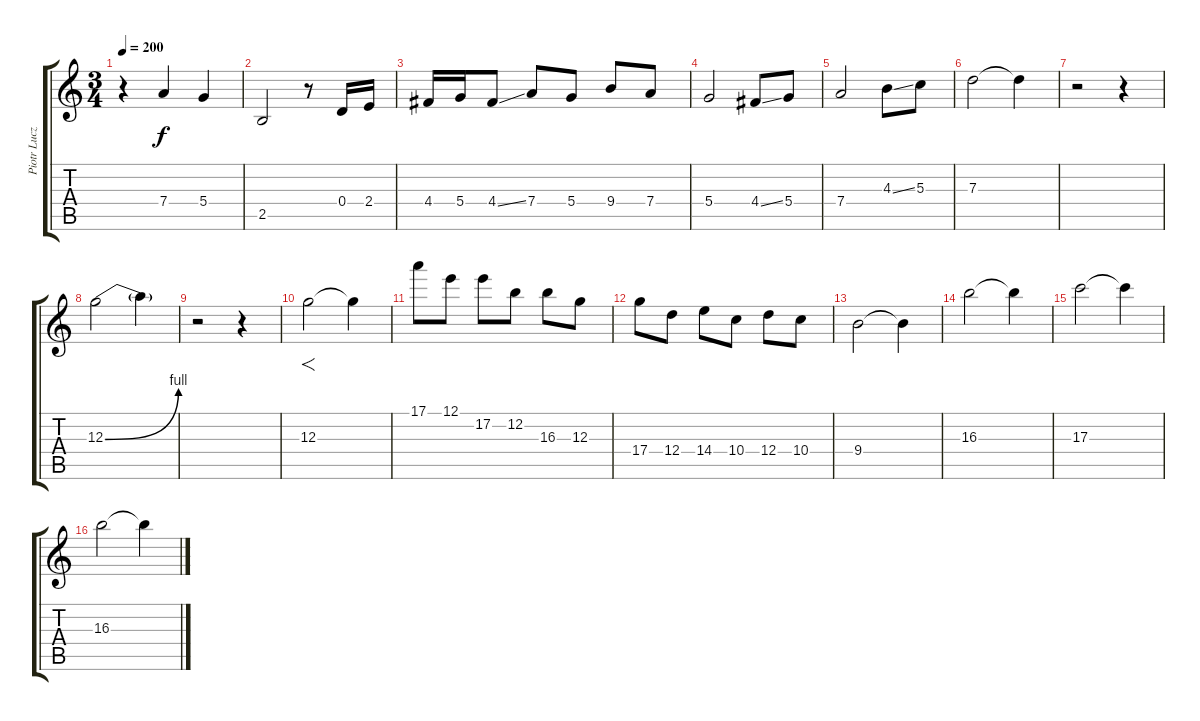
\track ("Piotr Luczyk - Dist" "Piotr Lucz") {instrument distortionguitar}
\staff {score tabs}
\tuning (E4 B3 G3 D3 A2 E2) {hide}
\ts (3 4)
\tempo 200
\clef g2
\ks c
r.4{dy f} 7.4.4 5.4.4 |
2.5.2 r.8 0.4.16 2.4.16 |
4.4.16 5.4.16 4.4{ss}.8 7.4.8 5.4.8 9.4.8 7.4.8 |
5.4.2 4.4{ss}.8 5.4.8 |
7.4.2 4.3{ss}.8 5.3.8 |
7.3.2 7.3{t}.4 |
r.2 r.4 |
12.3{be (bend 0 0 60 4)}.2 12.3{t}.4 |
r.2 r.4 |
12.3.2{f} 12.3{t}.4 |
17.1.8 12.1.8 17.2.8 12.2.8 16.3.8 12.3.8 |
17.4.8 12.4.8 14.4.8 10.4.8 12.4.8 10.4.8 |
9.4.2 9.4{t}.4 |
16.3.2 16.3{t}.4 |
17.3.2 17.3{t}.4 |
16.3.2 16.3{t}.4
